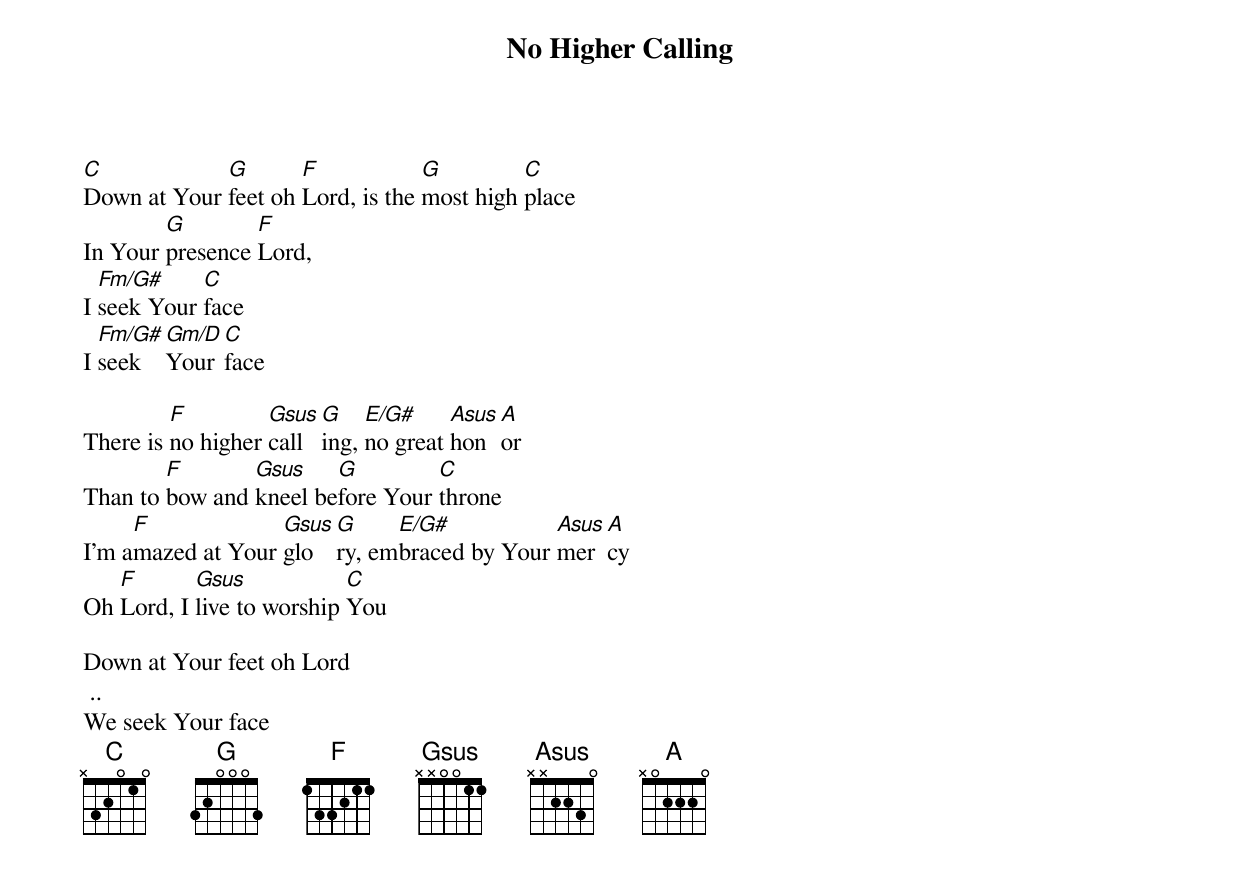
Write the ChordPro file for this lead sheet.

{title: No Higher Calling}
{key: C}
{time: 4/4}
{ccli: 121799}
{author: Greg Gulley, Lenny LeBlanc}
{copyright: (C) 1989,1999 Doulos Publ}

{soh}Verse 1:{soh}
[C]Down at Your [G]feet oh [F]Lord, is the [G]most high [C]place
In Your [G]presence [F]Lord,
I [Fm/G#]seek Your [C]face
I [Fm/G#]seek [Gm/D]Your [C]face

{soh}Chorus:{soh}
There is [F]no higher [Gsus]call[G]ing, [E/G#]no great [Asus]hon[A]or
Than to [F]bow and [Gsus]kneel be[G]fore Your [C]throne
I'm a[F]mazed at Your [Gsus]glo[G]ry, em[E/G#]braced by Your [Asus]mer[A]cy
Oh [F]Lord, I [Gsus]live to worship [C]You

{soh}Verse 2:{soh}
Down at Your feet oh Lord
 ..
We seek Your face
